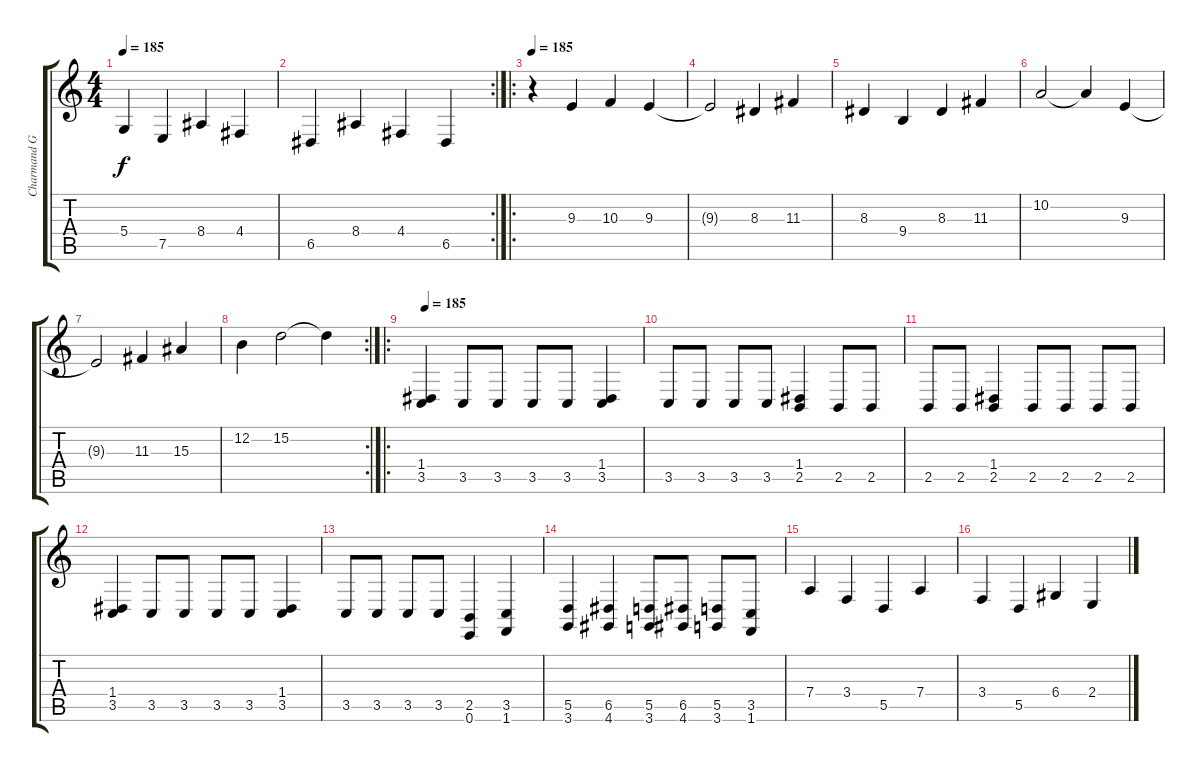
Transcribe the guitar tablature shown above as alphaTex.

\track ("Charmand Grimloch" "Charmand G") {instrument churchorgan}
\staff {score tabs}
\tuning (E4 B3 G3 D3 A2 E2) {hide}
\ts (4 4)
\tempo 185
\clef g2
\ks c
5.4.4{dy f} 7.5.4 8.4.4 4.4.4 |
\rc 2
6.5.4 8.4.4 4.4.4 6.5.4 |
\ro
\tempo 185
r.4 9.3.4 10.3.4 9.3.4 |
9.3{t}.2 8.3.4 11.3.4 |
8.3.4 9.4.4 8.3.4 11.3.4 |
10.2.2 10.2{t}.4 9.3.4 |
9.3{t}.2 11.3.4 15.3.4 |
\rc 2
12.2.4 15.2.2 15.2{t}.4 |
\ro
\tempo 185
(1.4 3.5).4 3.5.8 3.5.8 3.5.8 3.5.8 (1.4 3.5).4 |
3.5.8 3.5.8 3.5.8 3.5.8 (1.4 2.5).4 2.5.8 2.5.8 |
2.5.8 2.5.8 (1.4 2.5).4 2.5.8 2.5.8 2.5.8 2.5.8 |
(1.4 3.5).4 3.5.8 3.5.8 3.5.8 3.5.8 (1.4 3.5).4 |
3.5.8 3.5.8 3.5.8 3.5.8 (2.5 0.6).4 (3.5 1.6).4 |
(5.5 3.6).4 (6.5 4.6).4 (5.5 3.6).8 (6.5 4.6).8 (5.5 3.6).8 (3.5 1.6).8 |
7.4.4 3.4.4 5.5.4 7.4.4 |
3.4.4 5.5.4 6.4.4 2.4.4
